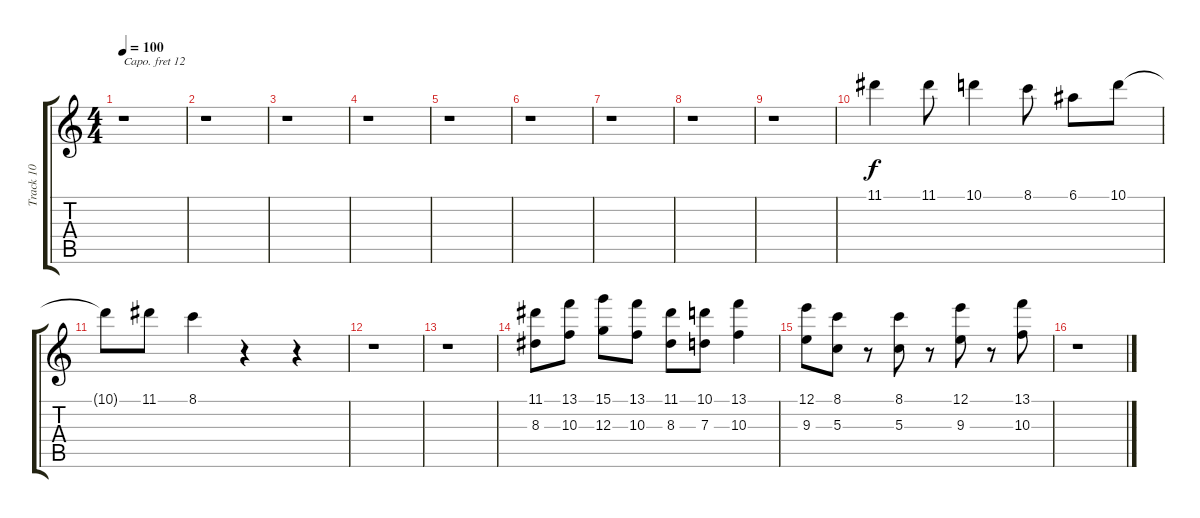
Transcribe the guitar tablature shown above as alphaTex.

\track ("Track 10" "Track 10") {instrument tremolostrings}
\staff {score tabs}
\capo 12
\tuning (E4 B3 G3 D3 A2 E2) {hide}
\ts (4 4)
\tempo 100
\clef g2
\ks c
r.1{dy f} |
r.1 |
r.1 |
r.1 |
r.1 |
r.1 |
r.1 |
r.1 |
r.1 |
11.1.4 11.1.8 10.1.4 8.1.8 6.1.8 10.1.8 |
10.1{t}.8 11.1.8 8.1.4 r.4 r.4 |
r.1 |
r.1 |
(11.1 8.3).8 (13.1 10.3).8 (15.1 12.3).8 (13.1 10.3).8 (11.1 8.3).8 (10.1 7.3).8 (13.1 10.3).4 |
(12.1 9.3).8 (8.1 5.3).8 r.8 (8.1 5.3).8 r.8 (12.1 9.3).8 r.8 (13.1 10.3).8 |
r.1
